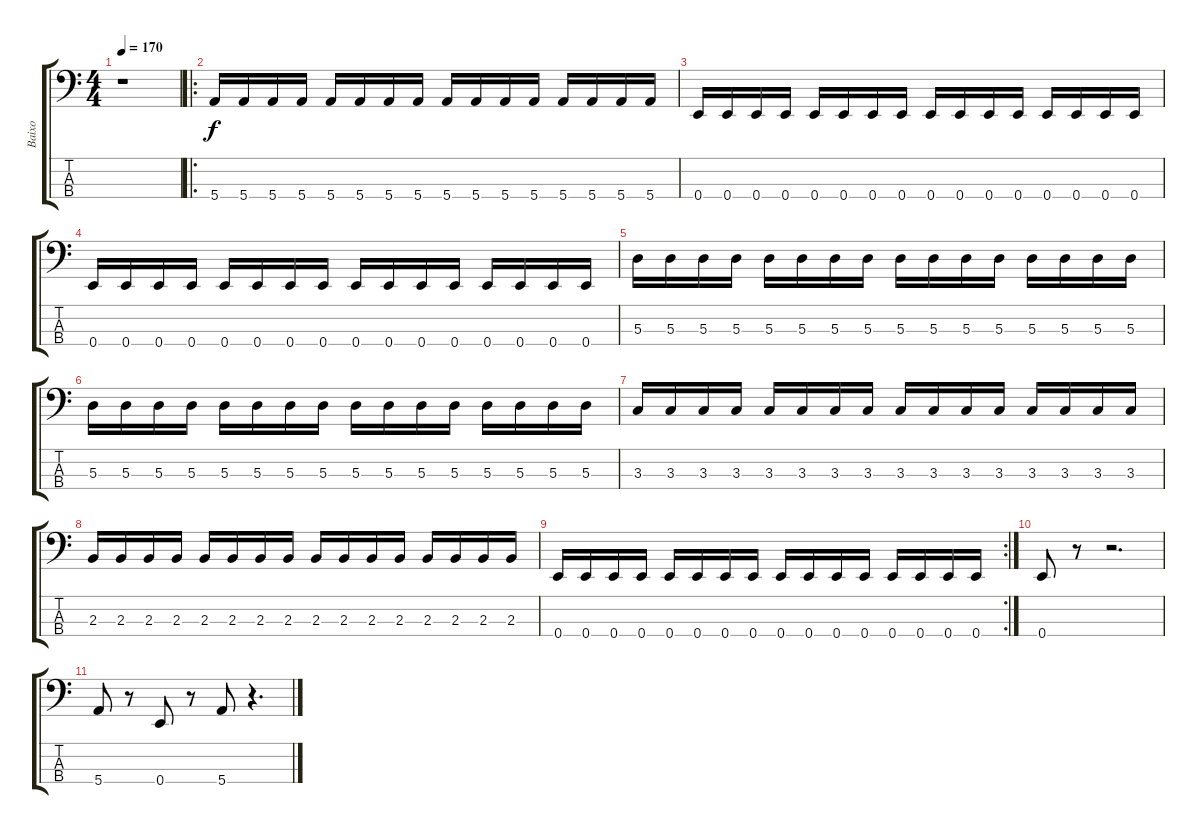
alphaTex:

\track ("Baixo" "Baixo") {instrument electricbassfinger}
\staff {score tabs}
\tuning (G2 D2 A1 E1) {hide}
\ts (4 4)
\tempo 170
\clef f4
\ks c
r.1{dy f instrument electricbassfinger} |
\ro
5.4.16 5.4.16 5.4.16 5.4.16 5.4.16 5.4.16 5.4.16 5.4.16 5.4.16 5.4.16 5.4.16 5.4.16 5.4.16 5.4.16 5.4.16 5.4.16 |
0.4.16 0.4.16 0.4.16 0.4.16 0.4.16 0.4.16 0.4.16 0.4.16 0.4.16 0.4.16 0.4.16 0.4.16 0.4.16 0.4.16 0.4.16 0.4.16 |
0.4.16 0.4.16 0.4.16 0.4.16 0.4.16 0.4.16 0.4.16 0.4.16 0.4.16 0.4.16 0.4.16 0.4.16 0.4.16 0.4.16 0.4.16 0.4.16 |
5.3.16 5.3.16 5.3.16 5.3.16 5.3.16 5.3.16 5.3.16 5.3.16 5.3.16 5.3.16 5.3.16 5.3.16 5.3.16 5.3.16 5.3.16 5.3.16 |
5.3.16 5.3.16 5.3.16 5.3.16 5.3.16 5.3.16 5.3.16 5.3.16 5.3.16 5.3.16 5.3.16 5.3.16 5.3.16 5.3.16 5.3.16 5.3.16 |
3.3.16 3.3.16 3.3.16 3.3.16 3.3.16 3.3.16 3.3.16 3.3.16 3.3.16 3.3.16 3.3.16 3.3.16 3.3.16 3.3.16 3.3.16 3.3.16 |
2.3.16 2.3.16 2.3.16 2.3.16 2.3.16 2.3.16 2.3.16 2.3.16 2.3.16 2.3.16 2.3.16 2.3.16 2.3.16 2.3.16 2.3.16 2.3.16 |
\rc 2
0.4.16 0.4.16 0.4.16 0.4.16 0.4.16 0.4.16 0.4.16 0.4.16 0.4.16 0.4.16 0.4.16 0.4.16 0.4.16 0.4.16 0.4.16 0.4.16 |
0.4.8 r.8 r.2{d} |
5.4.8 r.8 0.4.8 r.8 5.4.8 r.4{d}
